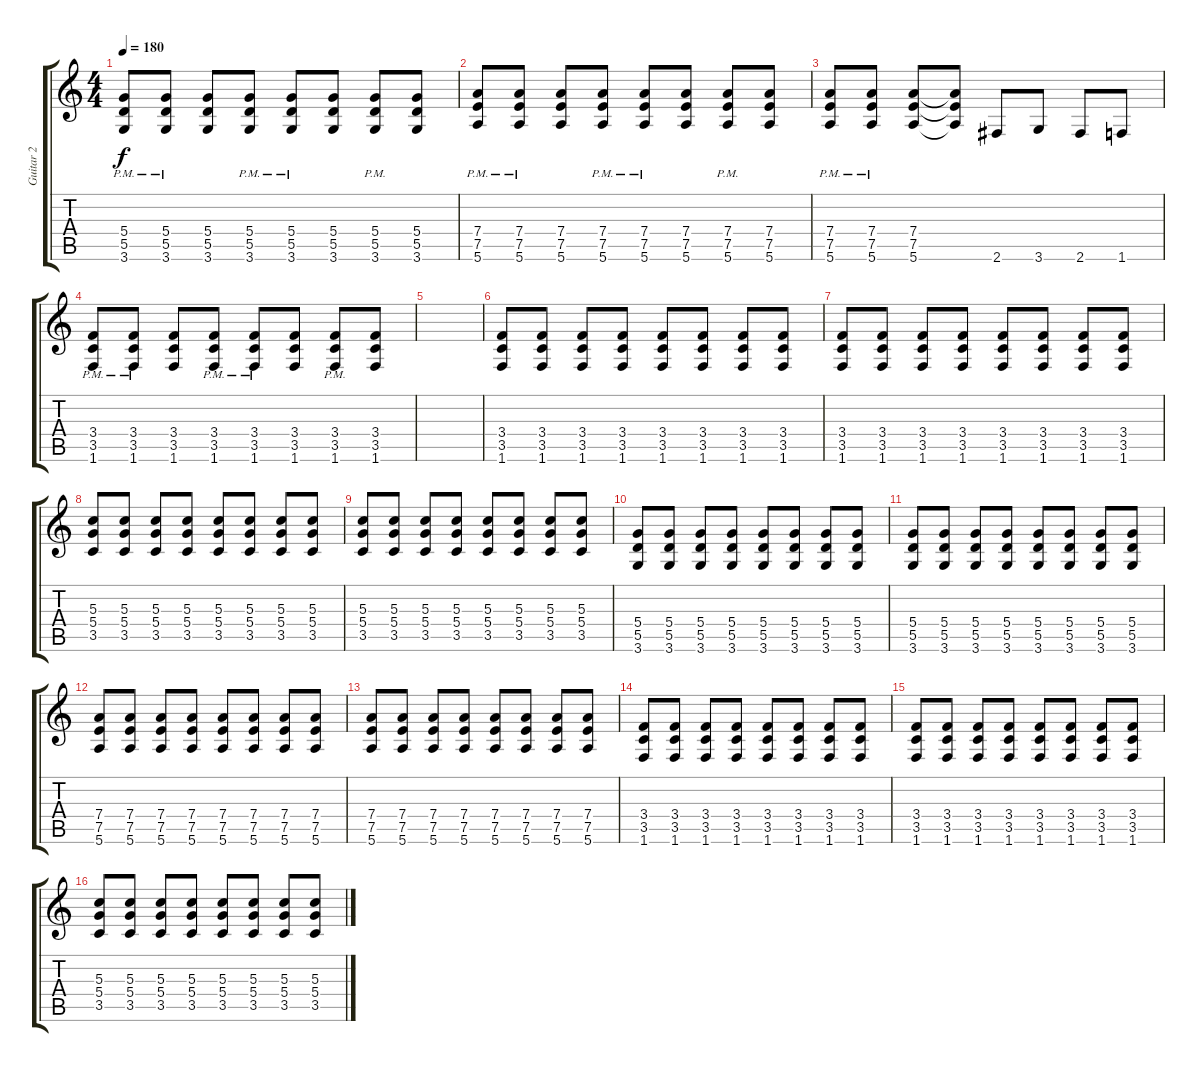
\track ("Guitar 2" "Guitar 2") {instrument distortionguitar}
\staff {score tabs}
\tuning (E4 B3 G3 D3 A2 E2) {hide}
\ts (4 4)
\tempo 180
\clef g2
\ks c
(5.4{pm} 5.5{pm} 3.6{pm}).8{dy f} (5.4{pm} 5.5{pm} 3.6{pm}).8 (5.4 5.5 3.6).8 (5.4{pm} 5.5{pm} 3.6{pm}).8 (5.4{pm} 5.5{pm} 3.6{pm}).8 (5.4 5.5 3.6).8 (5.4{pm} 5.5{pm} 3.6{pm}).8 (5.4 5.5 3.6).8 |
(7.4{pm} 7.5{pm} 5.6{pm}).8 (7.4{pm} 7.5{pm} 5.6{pm}).8 (7.4 7.5 5.6).8 (7.4{pm} 7.5{pm} 5.6{pm}).8 (7.4{pm} 7.5{pm} 5.6{pm}).8 (7.4 7.5 5.6).8 (7.4{pm} 7.5{pm} 5.6{pm}).8 (7.4 7.5 5.6).8 |
(7.4{pm} 7.5{pm} 5.6{pm}).8 (7.4{pm} 7.5{pm} 5.6{pm}).8 (7.4 7.5 5.6).8 (7.4{t} 7.5{t} 5.6{t}).8 2.6.8 3.6.8 2.6.8 1.6.8 |
(3.4{pm} 3.5{pm} 1.6{pm}).8 (3.4{pm} 3.5{pm} 1.6{pm}).8 (3.4 3.5 1.6).8 (3.4{pm} 3.5{pm} 1.6{pm}).8 (3.4{pm} 3.5{pm} 1.6{pm}).8 (3.4 3.5 1.6).8 (3.4{pm} 3.5{pm} 1.6{pm}).8 (3.4 3.5 1.6).8 |
|
(3.4 3.5 1.6).8 (3.4 3.5 1.6).8 (3.4 3.5 1.6).8 (3.4 3.5 1.6).8 (3.4 3.5 1.6).8 (3.4 3.5 1.6).8 (3.4 3.5 1.6).8 (3.4 3.5 1.6).8 |
(3.4 3.5 1.6).8 (3.4 3.5 1.6).8 (3.4 3.5 1.6).8 (3.4 3.5 1.6).8 (3.4 3.5 1.6).8 (3.4 3.5 1.6).8 (3.4 3.5 1.6).8 (3.4 3.5 1.6).8 |
(5.3 5.4 3.5).8 (5.3 5.4 3.5).8 (5.3 5.4 3.5).8 (5.3 5.4 3.5).8 (5.3 5.4 3.5).8 (5.3 5.4 3.5).8 (5.3 5.4 3.5).8 (5.3 5.4 3.5).8 |
(5.3 5.4 3.5).8 (5.3 5.4 3.5).8 (5.3 5.4 3.5).8 (5.3 5.4 3.5).8 (5.3 5.4 3.5).8 (5.3 5.4 3.5).8 (5.3 5.4 3.5).8 (5.3 5.4 3.5).8 |
(5.4 5.5 3.6).8 (5.4 5.5 3.6).8 (5.4 5.5 3.6).8 (5.4 5.5 3.6).8 (5.4 5.5 3.6).8 (5.4 5.5 3.6).8 (5.4 5.5 3.6).8 (5.4 5.5 3.6).8 |
(5.4 5.5 3.6).8 (5.4 5.5 3.6).8 (5.4 5.5 3.6).8 (5.4 5.5 3.6).8 (5.4 5.5 3.6).8 (5.4 5.5 3.6).8 (5.4 5.5 3.6).8 (5.4 5.5 3.6).8 |
(7.4 7.5 5.6).8 (7.4 7.5 5.6).8 (7.4 7.5 5.6).8 (7.4 7.5 5.6).8 (7.4 7.5 5.6).8 (7.4 7.5 5.6).8 (7.4 7.5 5.6).8 (7.4 7.5 5.6).8 |
(7.4 7.5 5.6).8 (7.4 7.5 5.6).8 (7.4 7.5 5.6).8 (7.4 7.5 5.6).8 (7.4 7.5 5.6).8 (7.4 7.5 5.6).8 (7.4 7.5 5.6).8 (7.4 7.5 5.6).8 |
(3.4 3.5 1.6).8 (3.4 3.5 1.6).8 (3.4 3.5 1.6).8 (3.4 3.5 1.6).8 (3.4 3.5 1.6).8 (3.4 3.5 1.6).8 (3.4 3.5 1.6).8 (3.4 3.5 1.6).8 |
(3.4 3.5 1.6).8 (3.4 3.5 1.6).8 (3.4 3.5 1.6).8 (3.4 3.5 1.6).8 (3.4 3.5 1.6).8 (3.4 3.5 1.6).8 (3.4 3.5 1.6).8 (3.4 3.5 1.6).8 |
(5.3 5.4 3.5).8 (5.3 5.4 3.5).8 (5.3 5.4 3.5).8 (5.3 5.4 3.5).8 (5.3 5.4 3.5).8 (5.3 5.4 3.5).8 (5.3 5.4 3.5).8 (5.3 5.4 3.5).8
